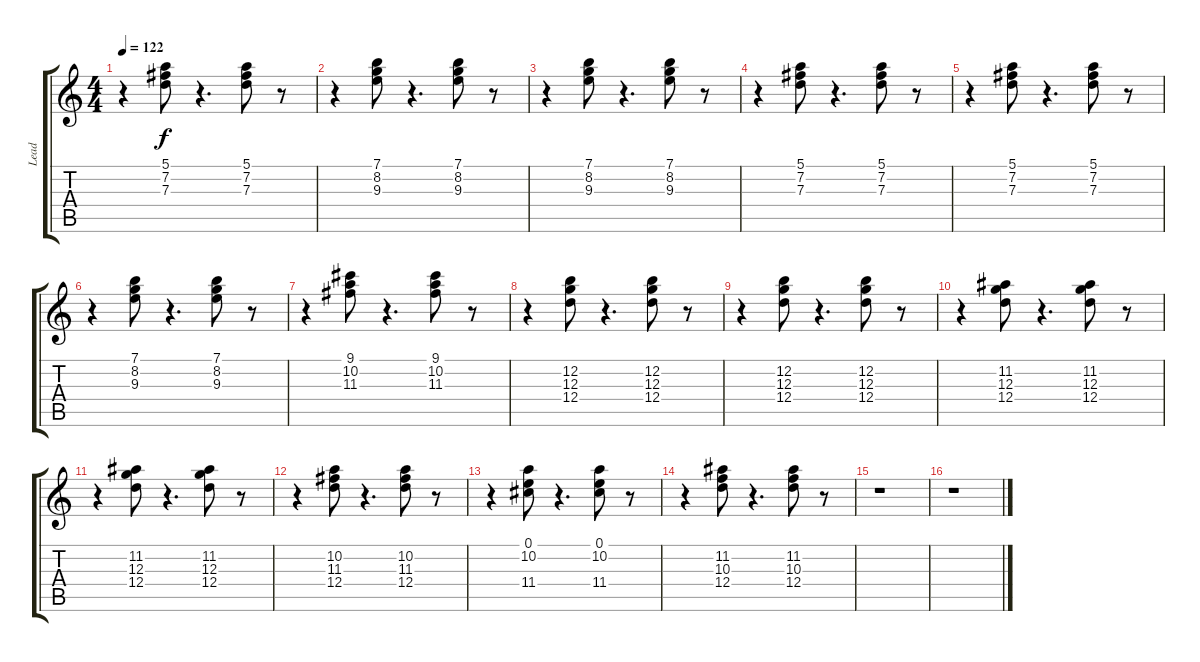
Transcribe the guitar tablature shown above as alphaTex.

\track ("Lead" "Lead") {instrument electricguitarjazz}
\staff {score tabs}
\tuning (E4 B3 G3 D3 A2 E2) {hide}
\ts (4 4)
\tempo 122
\clef g2
\ks c
r.4{dy f} (5.1 7.2 7.3).8 r.4{d} (5.1 7.2 7.3).8 r.8 |
r.4 (7.1 8.2 9.3).8 r.4{d} (7.1 8.2 9.3).8 r.8 |
r.4 (7.1 8.2 9.3).8 r.4{d} (7.1 8.2 9.3).8 r.8 |
r.4 (5.1 7.2 7.3).8 r.4{d} (5.1 7.2 7.3).8 r.8 |
r.4 (5.1 7.2 7.3).8 r.4{d} (5.1 7.2 7.3).8 r.8 |
r.4 (7.1 8.2 9.3).8 r.4{d} (7.1 8.2 9.3).8 r.8 |
r.4 (9.1 10.2 11.3).8 r.4{d} (9.1 10.2 11.3).8 r.8 |
r.4 (12.2 12.3 12.4).8 r.4{d} (12.2 12.3 12.4).8 r.8 |
r.4 (12.2 12.3 12.4).8 r.4{d} (12.2 12.3 12.4).8 r.8 |
r.4 (11.2 12.3 12.4).8 r.4{d} (11.2 12.3 12.4).8 r.8 |
r.4 (11.2 12.3 12.4).8 r.4{d} (11.2 12.3 12.4).8 r.8 |
r.4 (10.2 11.3 12.4).8 r.4{d} (10.2 11.3 12.4).8 r.8 |
r.4 (0.1 10.2 11.4).8 r.4{d} (0.1 10.2 11.4).8 r.8 |
r.4 (11.2 10.3 12.4).8 r.4{d} (11.2 10.3 12.4).8 r.8 |
r.1 |
r.1
